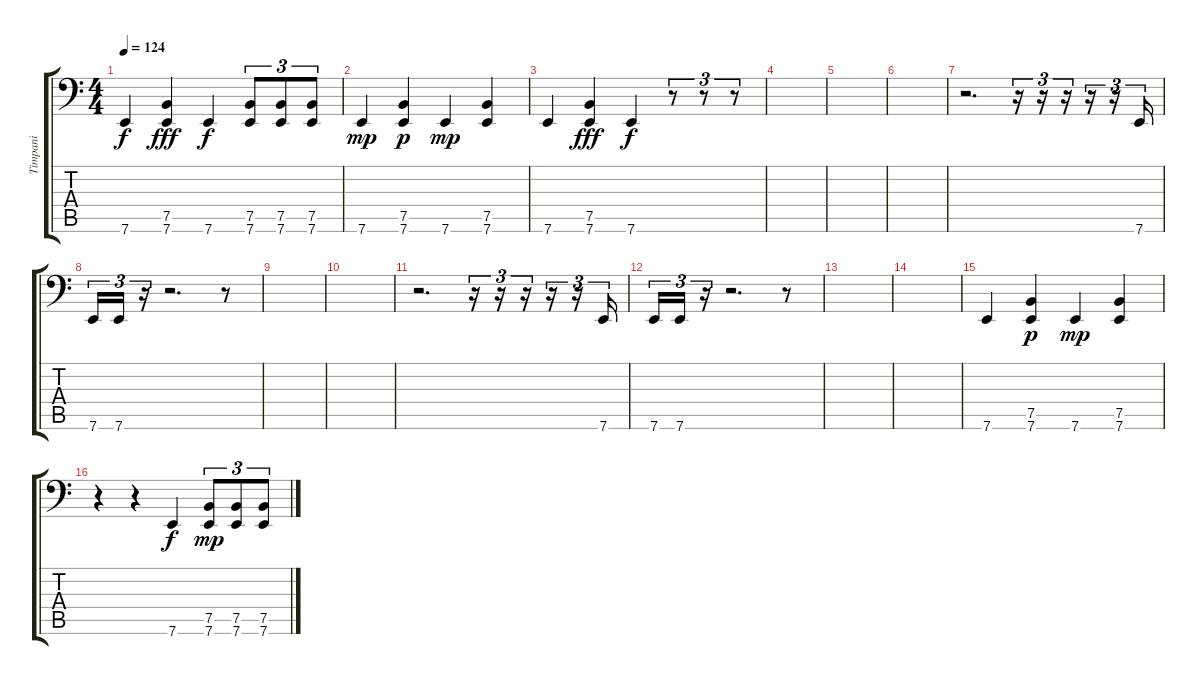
\track ("Timpani" "Timpani") {instrument timpani}
\staff {score tabs}
\tuning (C4 G3 D3 A2 E2 A1) {hide}
\ts (4 4)
\tempo 124
\clef f4
\ks c
7.6.4{dy f} (7.5 7.6).4{dy fff} 7.6.4{dy f} (7.5 7.6).8{tu (3 2)} (7.5 7.6).8{tu (3 2)} (7.5 7.6).8{tu (3 2)} |
7.6.4{dy mp} (7.5 7.6).4{dy p} 7.6.4{dy mp} (7.5 7.6).4 |
7.6.4 (7.5 7.6).4{dy fff} 7.6.4{dy f} r.8{tu (3 2)} r.8{tu (3 2)} r.8{tu (3 2)} |
|
|
|
r.2{d} r.16{tu (3 2)} r.16{tu (3 2)} r.16{tu (3 2)} r.16{tu (3 2)} r.16{tu (3 2)} 7.6.16{tu (3 2)} |
7.6.16{tu (3 2)} 7.6.16{tu (3 2)} r.16{tu (3 2)} r.2{d} r.8 |
|
|
r.2{d} r.16{tu (3 2)} r.16{tu (3 2)} r.16{tu (3 2)} r.16{tu (3 2)} r.16{tu (3 2)} 7.6.16{tu (3 2)} |
7.6.16{tu (3 2)} 7.6.16{tu (3 2)} r.16{tu (3 2)} r.2{d} r.8 |
|
|
7.6.4 (7.5 7.6).4{dy p} 7.6.4{dy mp} (7.5 7.6).4 |
r.4 r.4 7.6.4{dy f} (7.5 7.6).8{tu (3 2) dy mp} (7.5 7.6).8{tu (3 2)} (7.5 7.6).8{tu (3 2)}
